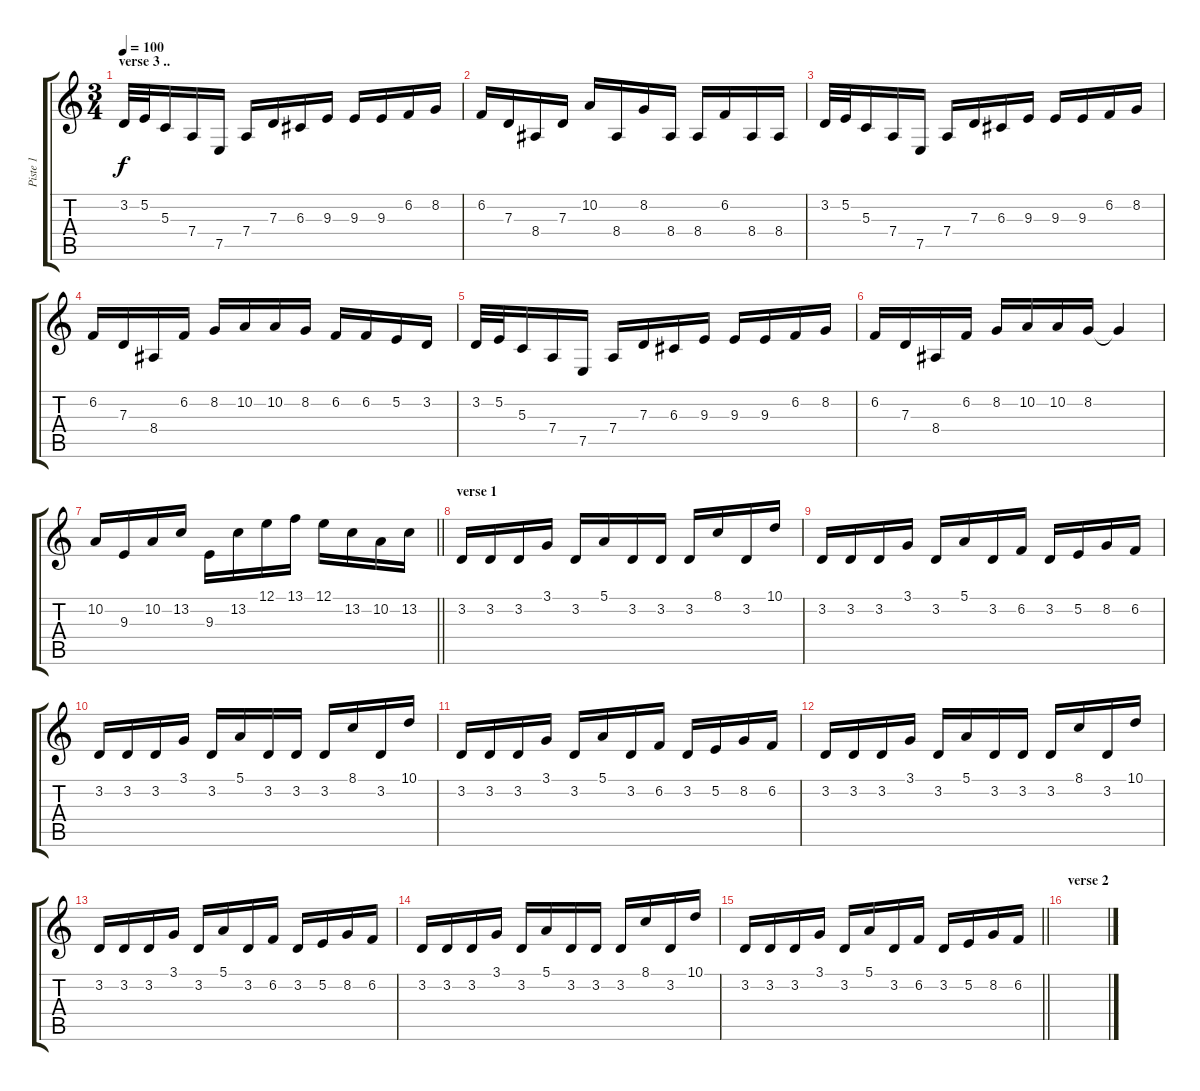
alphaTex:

\track ("Piste 1" "Piste 1") {instrument churchorgan}
\staff {score tabs}
\tuning (E4 B3 G3 D3 A2 E2) {hide}
\ts (3 4)
\section ("" "verse 3 ..")
\tempo 100
\clef g2
\ks c
3.2.32{dy f volume 16} 5.2.32 5.3.16 7.4.16 7.5.16 7.4.16 7.3.16 6.3.16 9.3.16 9.3.16 9.3.16 6.2.16 8.2.16 |
6.2.16 7.3.16 8.4.16 7.3.16 10.2.16 8.4.16 8.2.16 8.4.16 8.4.16 6.2.16 8.4.16 8.4.16 |
3.2.32 5.2.32 5.3.16 7.4.16 7.5.16 7.4.16 7.3.16 6.3.16 9.3.16 9.3.16 9.3.16 6.2.16 8.2.16 |
6.2.16 7.3.16 8.4.16 6.2.16 8.2.16 10.2.16 10.2.16 8.2.16 6.2.16 6.2.16 5.2.16 3.2.16 |
3.2.32 5.2.32 5.3.16 7.4.16 7.5.16 7.4.16 7.3.16 6.3.16 9.3.16 9.3.16 9.3.16 6.2.16 8.2.16 |
6.2.16 7.3.16 8.4.16 6.2.16 8.2.16 10.2.16 10.2.16 8.2.16 8.2{t}.4 |
\barLineRight lightlight
10.2.16 9.3.16 10.2.16 13.2.16 9.3.16 13.2.16 12.1.16 13.1.16 12.1.16 13.2.16 10.2.16 13.2.16 |
\section ("" "verse 1")
3.2.16{volume 16 instrument pad1newage} 3.2.16 3.2.16 3.1.16 3.2.16 5.1.16 3.2.16 3.2.16 3.2.16 8.1.16 3.2.16 10.1.16 |
3.2.16 3.2.16 3.2.16 3.1.16 3.2.16 5.1.16 3.2.16 6.2.16 3.2.16 5.2.16 8.2.16 6.2.16 |
3.2.16 3.2.16 3.2.16 3.1.16 3.2.16 5.1.16 3.2.16 3.2.16 3.2.16 8.1.16 3.2.16 10.1.16 |
3.2.16 3.2.16 3.2.16 3.1.16 3.2.16 5.1.16 3.2.16 6.2.16 3.2.16 5.2.16 8.2.16 6.2.16 |
3.2.16 3.2.16 3.2.16 3.1.16 3.2.16 5.1.16 3.2.16 3.2.16 3.2.16 8.1.16 3.2.16 10.1.16 |
3.2.16 3.2.16 3.2.16 3.1.16 3.2.16 5.1.16 3.2.16 6.2.16 3.2.16 5.2.16 8.2.16 6.2.16 |
3.2.16 3.2.16 3.2.16 3.1.16 3.2.16 5.1.16 3.2.16 3.2.16 3.2.16 8.1.16 3.2.16 10.1.16 |
\barLineRight lightlight
3.2.16 3.2.16 3.2.16 3.1.16 3.2.16 5.1.16 3.2.16 6.2.16 3.2.16 5.2.16 8.2.16 6.2.16 |
\section ("" "verse 2")
